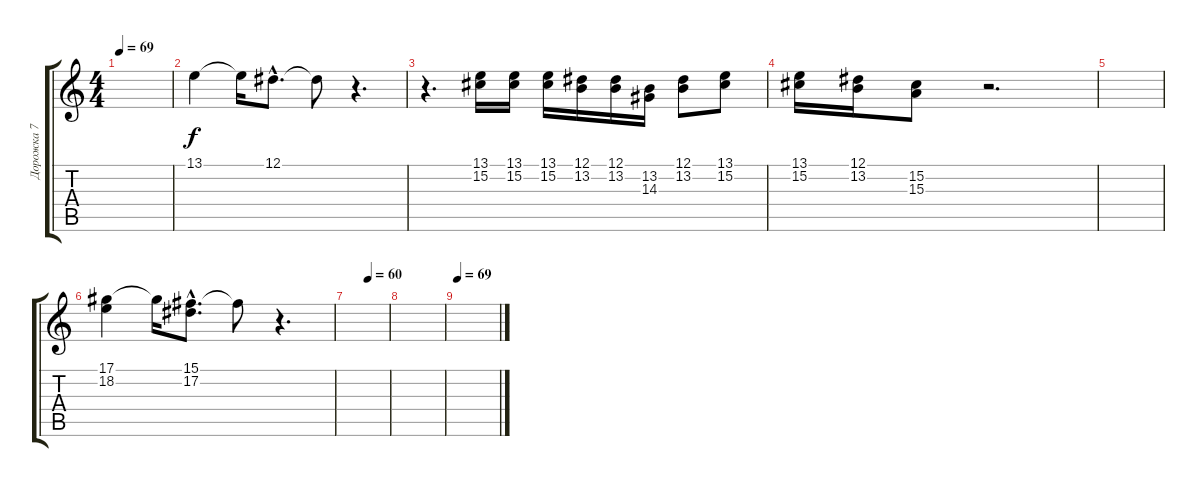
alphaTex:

\track ("Дорожка 7" "Дорожка 7") {instrument choiraahs}
\staff {score tabs}
\tuning (Eb4 Bb3 Gb3 Db3 Ab2 Eb2) {hide}
\ts (4 4)
\tempo 69
\clef g2
\ks c
|
13.1.4 13.1{t}.16 12.1{hac}.8{d} 12.1{t}.8 r.4{d} |
r.4{d} (13.1 15.2).16 (13.1 15.2).16 (13.1 15.2).16 (12.1 13.2).16 (12.1 13.2).16 (13.2 14.3).16 (12.1 13.2).8 (13.1 15.2).8 |
(13.1 15.2).16 (12.1 13.2).16 (15.2 15.3).8 r.2{d} |
|
(17.1 18.2).4 17.1{t}.16 (15.1{hac} 17.2{hac}).8{d} 15.1{t}.8 r.4{d} |
\tempo (60 0.5)
|
|
\tempo 69
